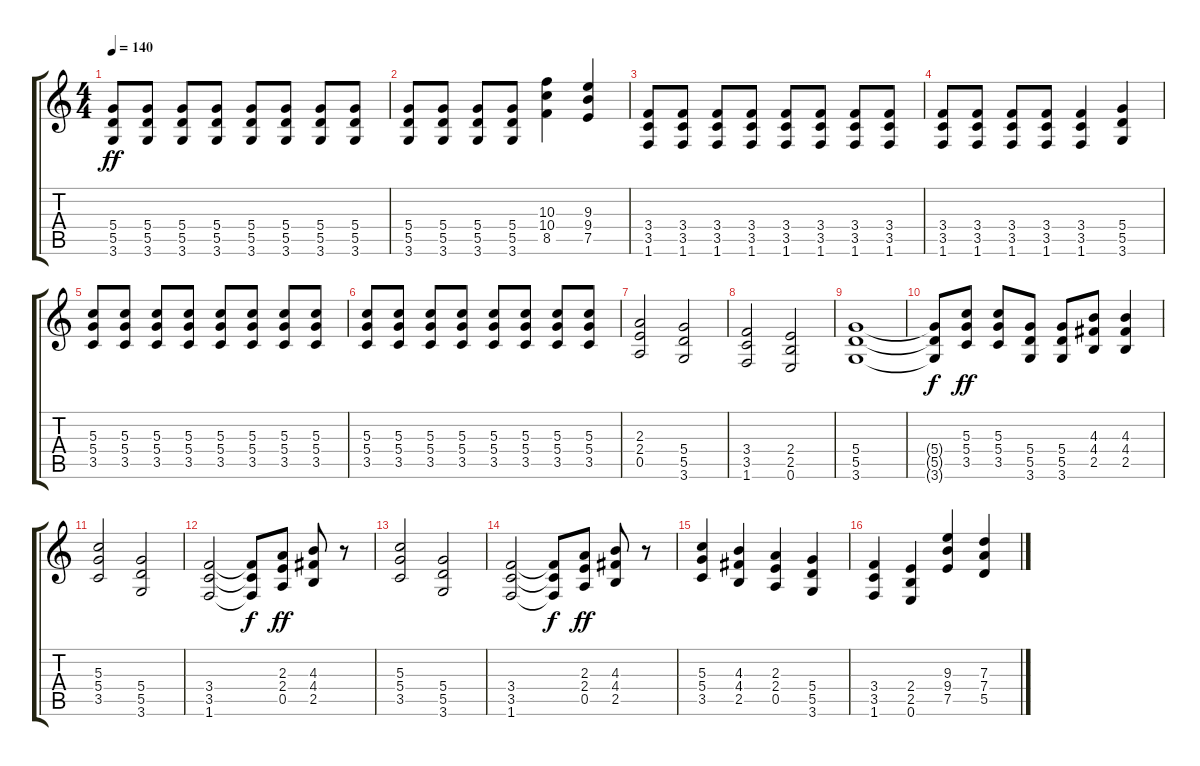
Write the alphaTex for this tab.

\track "" {instrument distortionguitar}
\staff {score tabs}
\tuning (E4 B3 G3 D3 A2 E2) {hide}
\ts (4 4)
\tempo 140
\clef g2
\ks c
(5.4 5.5 3.6).8{dy ff} (5.4 5.5 3.6).8 (5.4 5.5 3.6).8 (5.4 5.5 3.6).8 (5.4 5.5 3.6).8 (5.4 5.5 3.6).8 (5.4 5.5 3.6).8 (5.4 5.5 3.6).8 |
(5.4 5.5 3.6).8 (5.4 5.5 3.6).8 (5.4 5.5 3.6).8 (5.4 5.5 3.6).8 (10.3 10.4 8.5).4 (9.3 9.4 7.5).4 |
(3.4 3.5 1.6).8 (3.4 3.5 1.6).8 (3.4 3.5 1.6).8 (3.4 3.5 1.6).8 (3.4 3.5 1.6).8 (3.4 3.5 1.6).8 (3.4 3.5 1.6).8 (3.4 3.5 1.6).8 |
(3.4 3.5 1.6).8 (3.4 3.5 1.6).8 (3.4 3.5 1.6).8 (3.4 3.5 1.6).8 (3.4 3.5 1.6).4 (5.4 5.5 3.6).4 |
(5.3 5.4 3.5).8 (5.3 5.4 3.5).8 (5.3 5.4 3.5).8 (5.3 5.4 3.5).8 (5.3 5.4 3.5).8 (5.3 5.4 3.5).8 (5.3 5.4 3.5).8 (5.3 5.4 3.5).8 |
(5.3 5.4 3.5).8 (5.3 5.4 3.5).8 (5.3 5.4 3.5).8 (5.3 5.4 3.5).8 (5.3 5.4 3.5).8 (5.3 5.4 3.5).8 (5.3 5.4 3.5).8 (5.3 5.4 3.5).8 |
(2.3 2.4 0.5).2 (5.4 5.5 3.6).2 |
(3.4 3.5 1.6).2 (2.4 2.5 0.6).2 |
(5.4 5.5 3.6).1 |
(5.4{t} 5.5{t} 3.6{t}).8{dy f} (5.3 5.4 3.5).8{dy ff} (5.3 5.4 3.5).8 (5.4 5.5 3.6).8 (5.4 5.5 3.6).8 (4.3 4.4 2.5).8 (4.3 4.4 2.5).4 |
(5.3 5.4 3.5).2 (5.4 5.5 3.6).2 |
(3.4 3.5 1.6).2 (3.4{t} 3.5{t} 1.6{t}).8{dy f} (2.3 2.4 0.5).8{dy ff} (4.3 4.4 2.5).8 r.8 |
(5.3 5.4 3.5).2 (5.4 5.5 3.6).2 |
(3.4 3.5 1.6).2 (3.4{t} 3.5{t} 1.6{t}).8{dy f} (2.3 2.4 0.5).8{dy ff} (4.3 4.4 2.5).8 r.8 |
(5.3 5.4 3.5).4 (4.3 4.4 2.5).4 (2.3 2.4 0.5).4 (5.4 5.5 3.6).4 |
(3.4 3.5 1.6).4 (2.4 2.5 0.6).4 (9.3 9.4 7.5).4 (7.3 7.4 5.5).4
